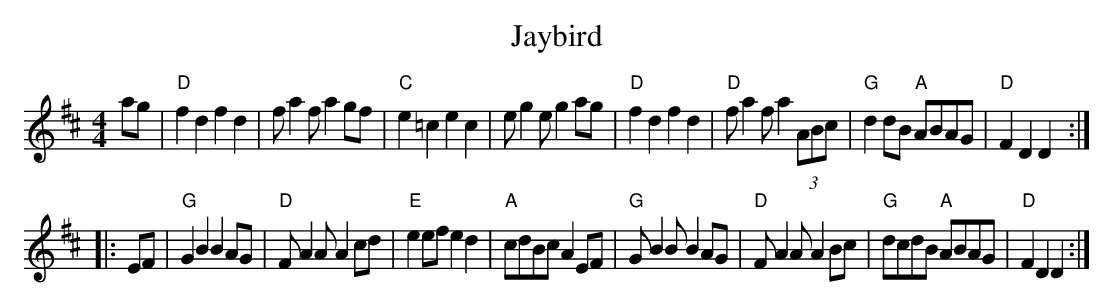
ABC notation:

X:1
T: Jaybird
M: 4/4
L: 1/4
K: D
a/g/ \
| "D"fd fd | f/af/ ag/f/ | "C"e=c ec | e/ge/ ga/g/ \
| "D"fd fd | "D"f/af/ a(3A/B/c/ | "G"dd/B/ "A"A/B/A/G/ | "D"FD D :|
|: E/F/ \
| "G"GB BA/G/ | "D"F/AA/ Ac/d/ | "E"ee/f/ ed | "A"c/d/B/c/ AE/F/ \
| "G"G/BB/ BA/G/ | "D"F/AA/ AB/c/ | "G"d/c/d/B/ "A"A/B/A/G/ | "D"FD D :|
